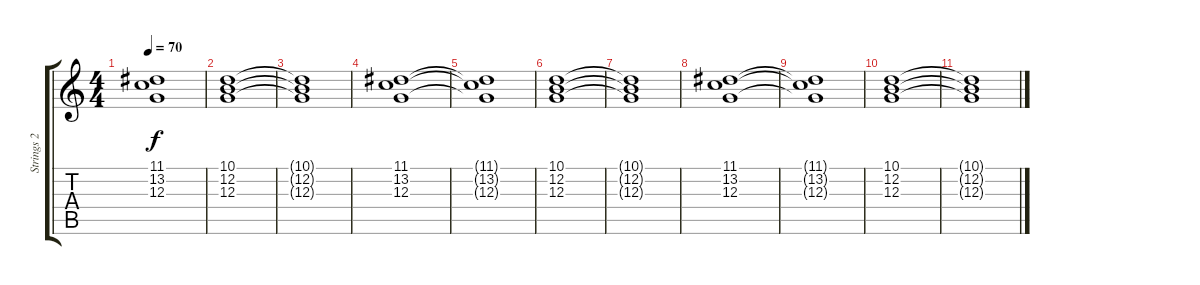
\track ("Strings 2" "Strings 2") {instrument stringensemble1}
\staff {score tabs}
\tuning (E4 B3 G3 D3 A2 E2) {hide}
\ts (4 4)
\tempo 70
\clef g2
\ks c
(11.1{t} 13.2{t} 12.3{t}).1{dy f} |
(10.1 12.2 12.3).1 |
(10.1{t} 12.2{t} 12.3{t}).1 |
(11.1 13.2 12.3).1 |
(11.1{t} 13.2{t} 12.3{t}).1 |
(10.1 12.2 12.3).1 |
(10.1{t} 12.2{t} 12.3{t}).1 |
(11.1 13.2 12.3).1 |
(11.1{t} 13.2{t} 12.3{t}).1 |
(10.1 12.2 12.3).1{volume 4} |
(10.1{t} 12.2{t} 12.3{t}).1
